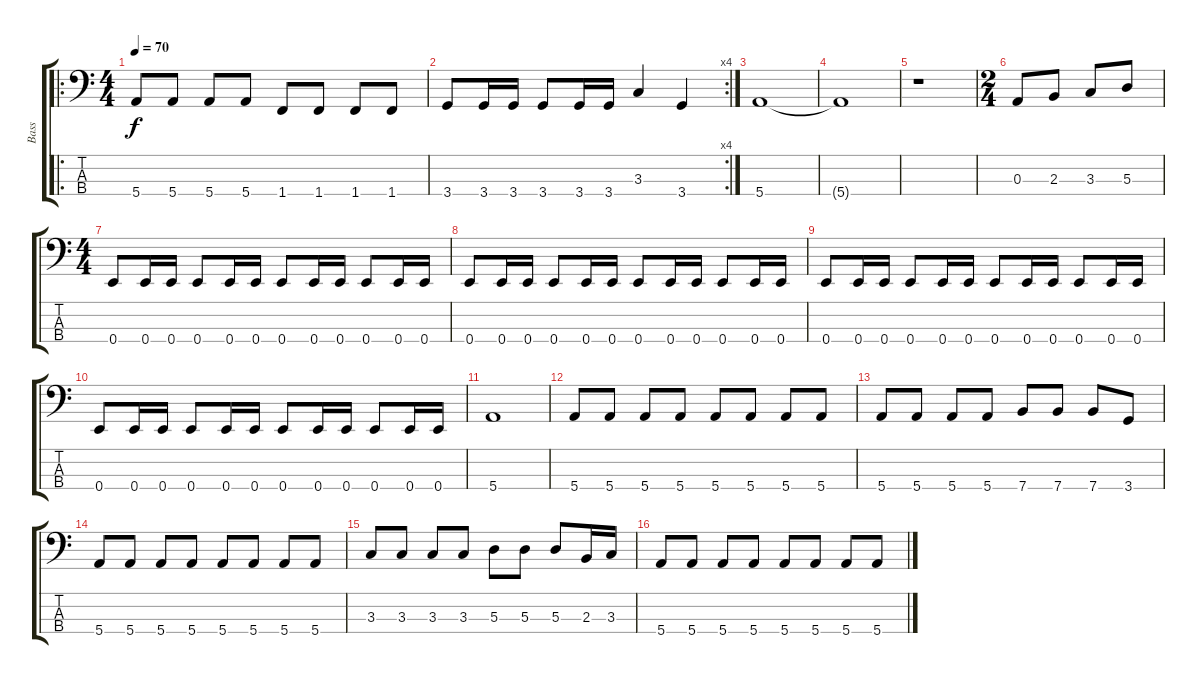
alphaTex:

\track ("Bass" "Bass") {instrument electricbassfinger}
\staff {score tabs}
\tuning (G2 D2 A1 E1) {hide}
\ro
\ts (4 4)
\tempo 70
\clef f4
\ks c
5.4.8{dy f} 5.4.8 5.4.8 5.4.8 1.4.8 1.4.8 1.4.8 1.4.8 |
\rc 4
3.4.8 3.4.16 3.4.16 3.4.8 3.4.16 3.4.16 3.3.4 3.4.4 |
5.4.1 |
5.4{t}.1 |
r.1 |
\ts (2 4)
0.3.8 2.3.8 3.3.8 5.3.8 |
\ts (4 4)
0.4.8 0.4.16 0.4.16 0.4.8 0.4.16 0.4.16 0.4.8 0.4.16 0.4.16 0.4.8 0.4.16 0.4.16 |
0.4.8 0.4.16 0.4.16 0.4.8 0.4.16 0.4.16 0.4.8 0.4.16 0.4.16 0.4.8 0.4.16 0.4.16 |
0.4.8 0.4.16 0.4.16 0.4.8 0.4.16 0.4.16 0.4.8 0.4.16 0.4.16 0.4.8 0.4.16 0.4.16 |
0.4.8 0.4.16 0.4.16 0.4.8 0.4.16 0.4.16 0.4.8 0.4.16 0.4.16 0.4.8 0.4.16 0.4.16 |
5.4.1 |
5.4.8 5.4.8 5.4.8 5.4.8 5.4.8 5.4.8 5.4.8 5.4.8 |
5.4.8 5.4.8 5.4.8 5.4.8 7.4.8 7.4.8 7.4.8 3.4.8 |
5.4.8 5.4.8 5.4.8 5.4.8 5.4.8 5.4.8 5.4.8 5.4.8 |
3.3.8 3.3.8 3.3.8 3.3.8 5.3.8 5.3.8 5.3.8 2.3.16 3.3.16 |
5.4.8 5.4.8 5.4.8 5.4.8 5.4.8 5.4.8 5.4.8 5.4.8
